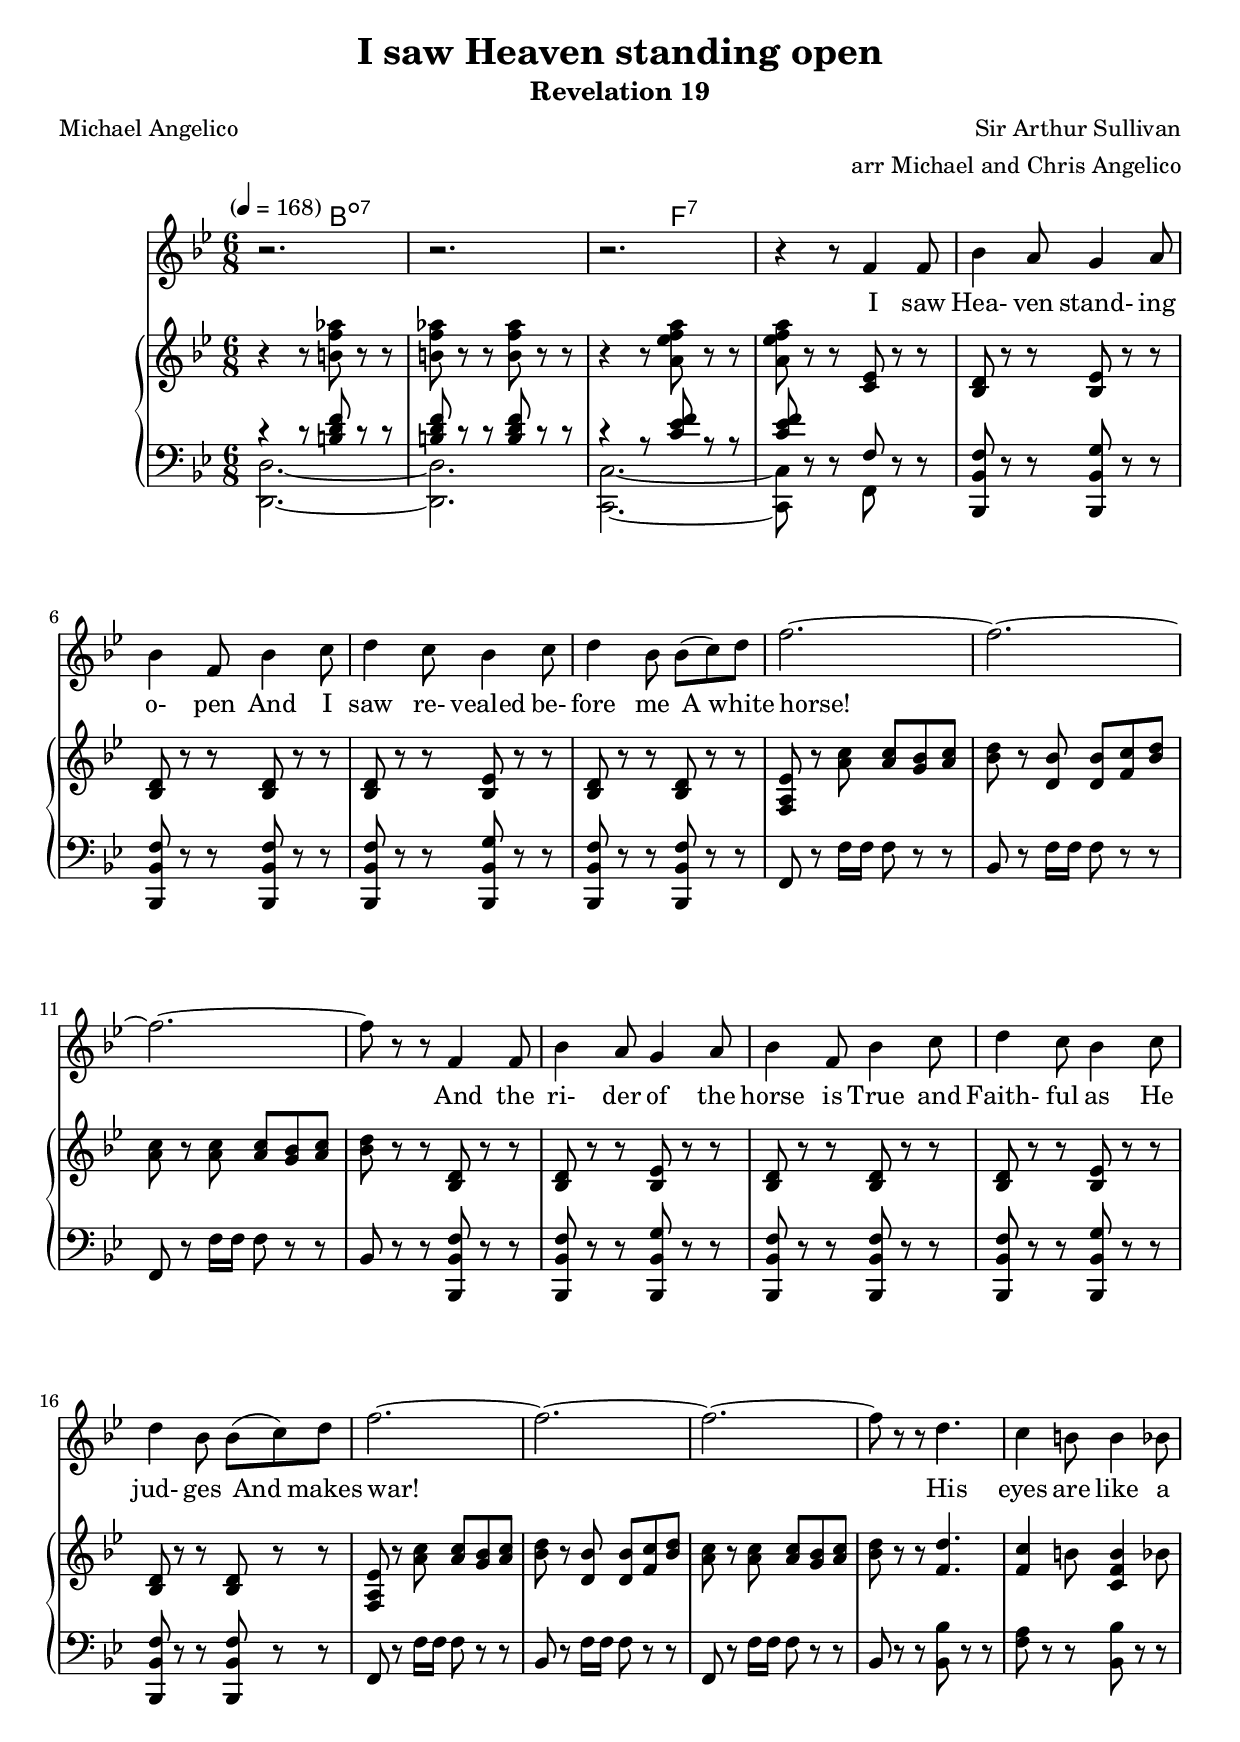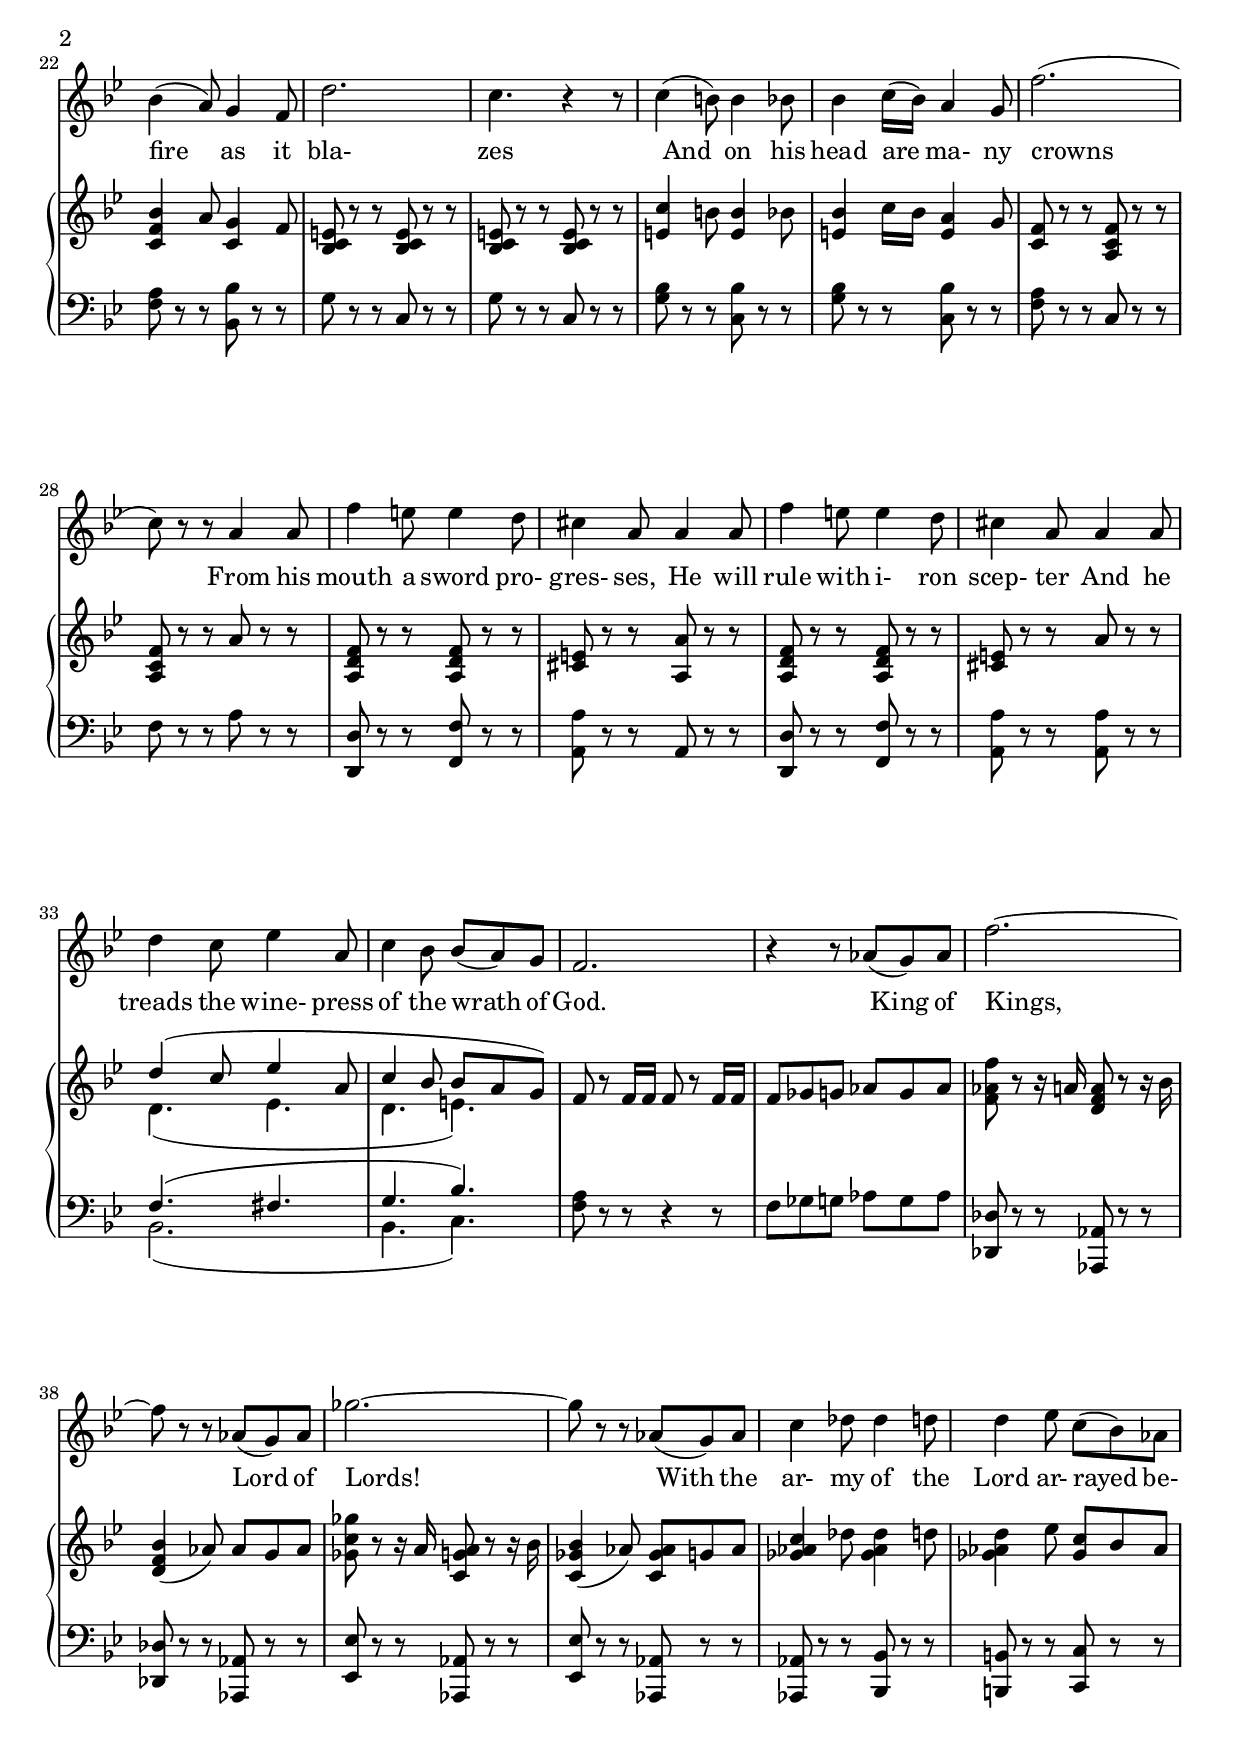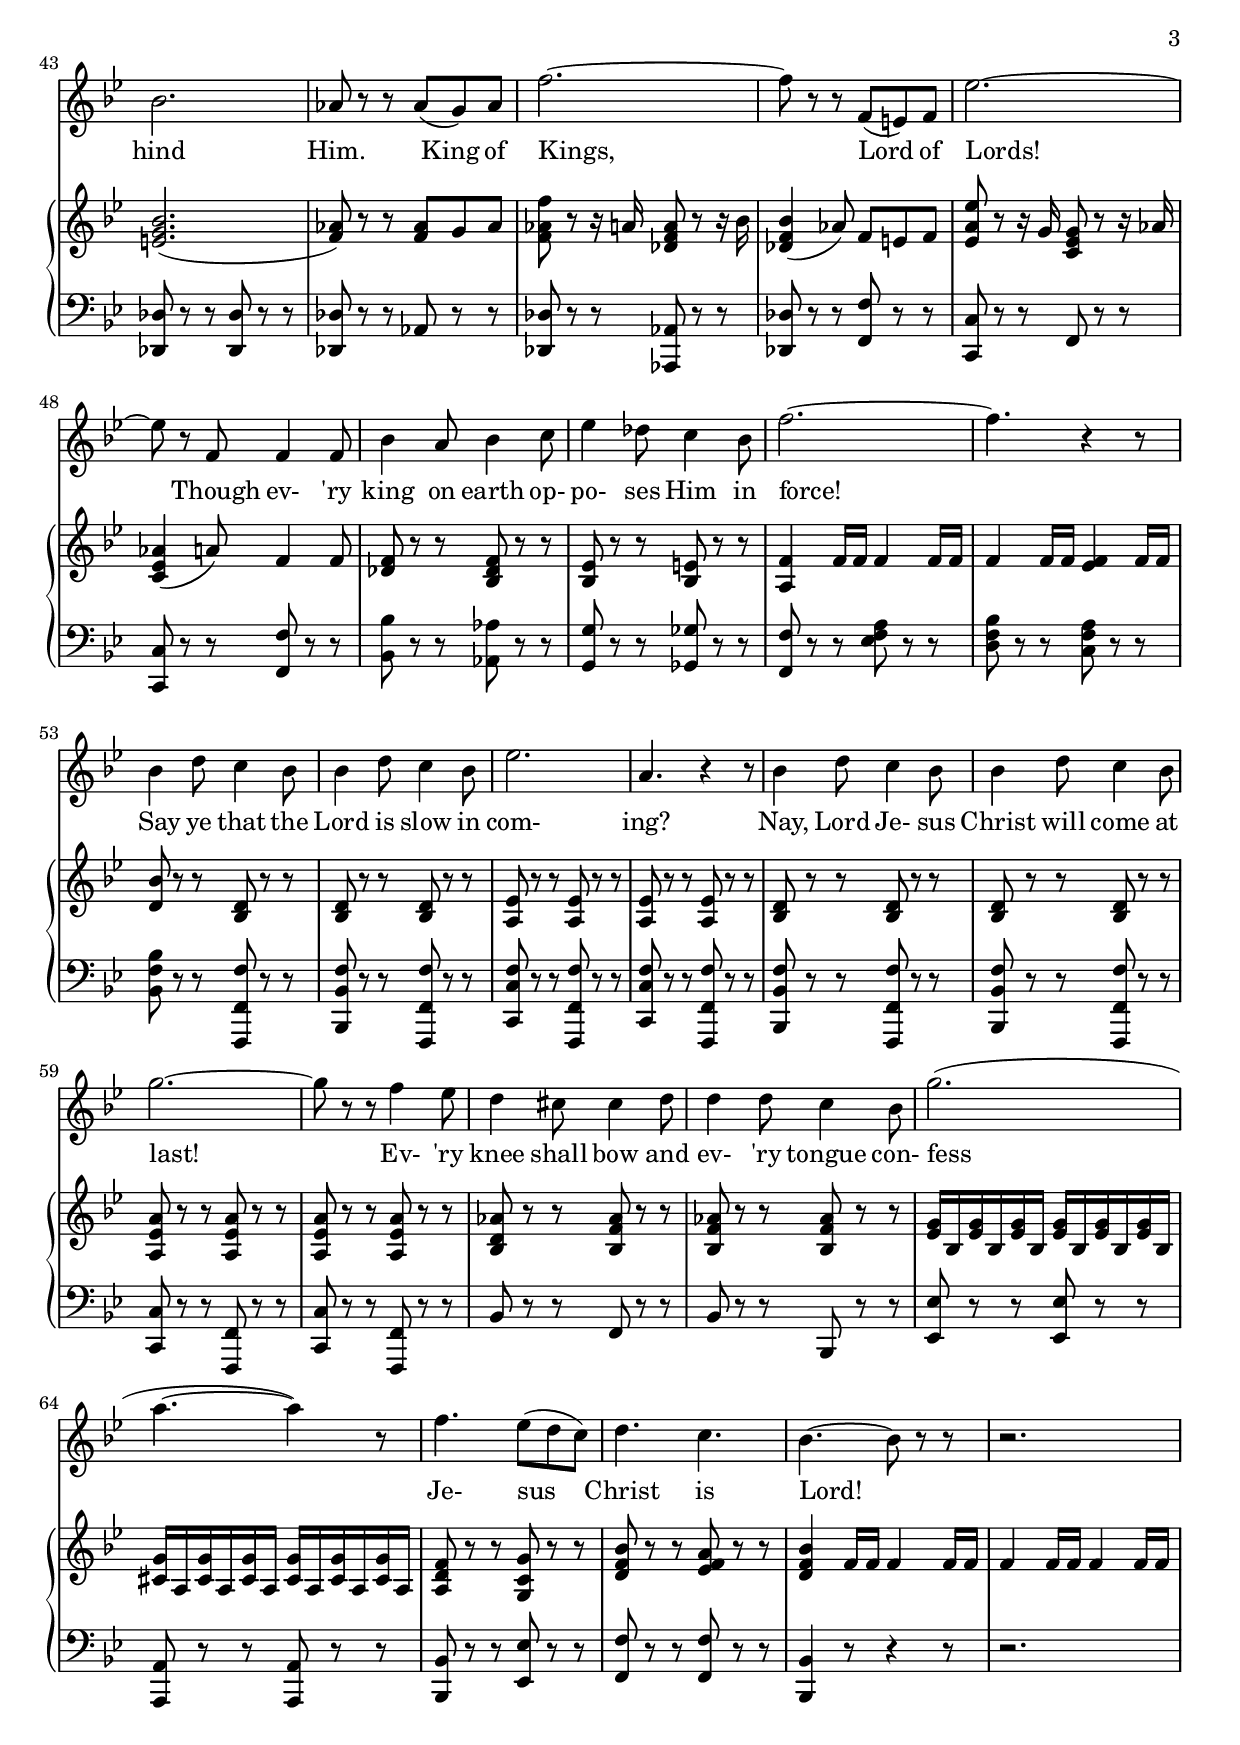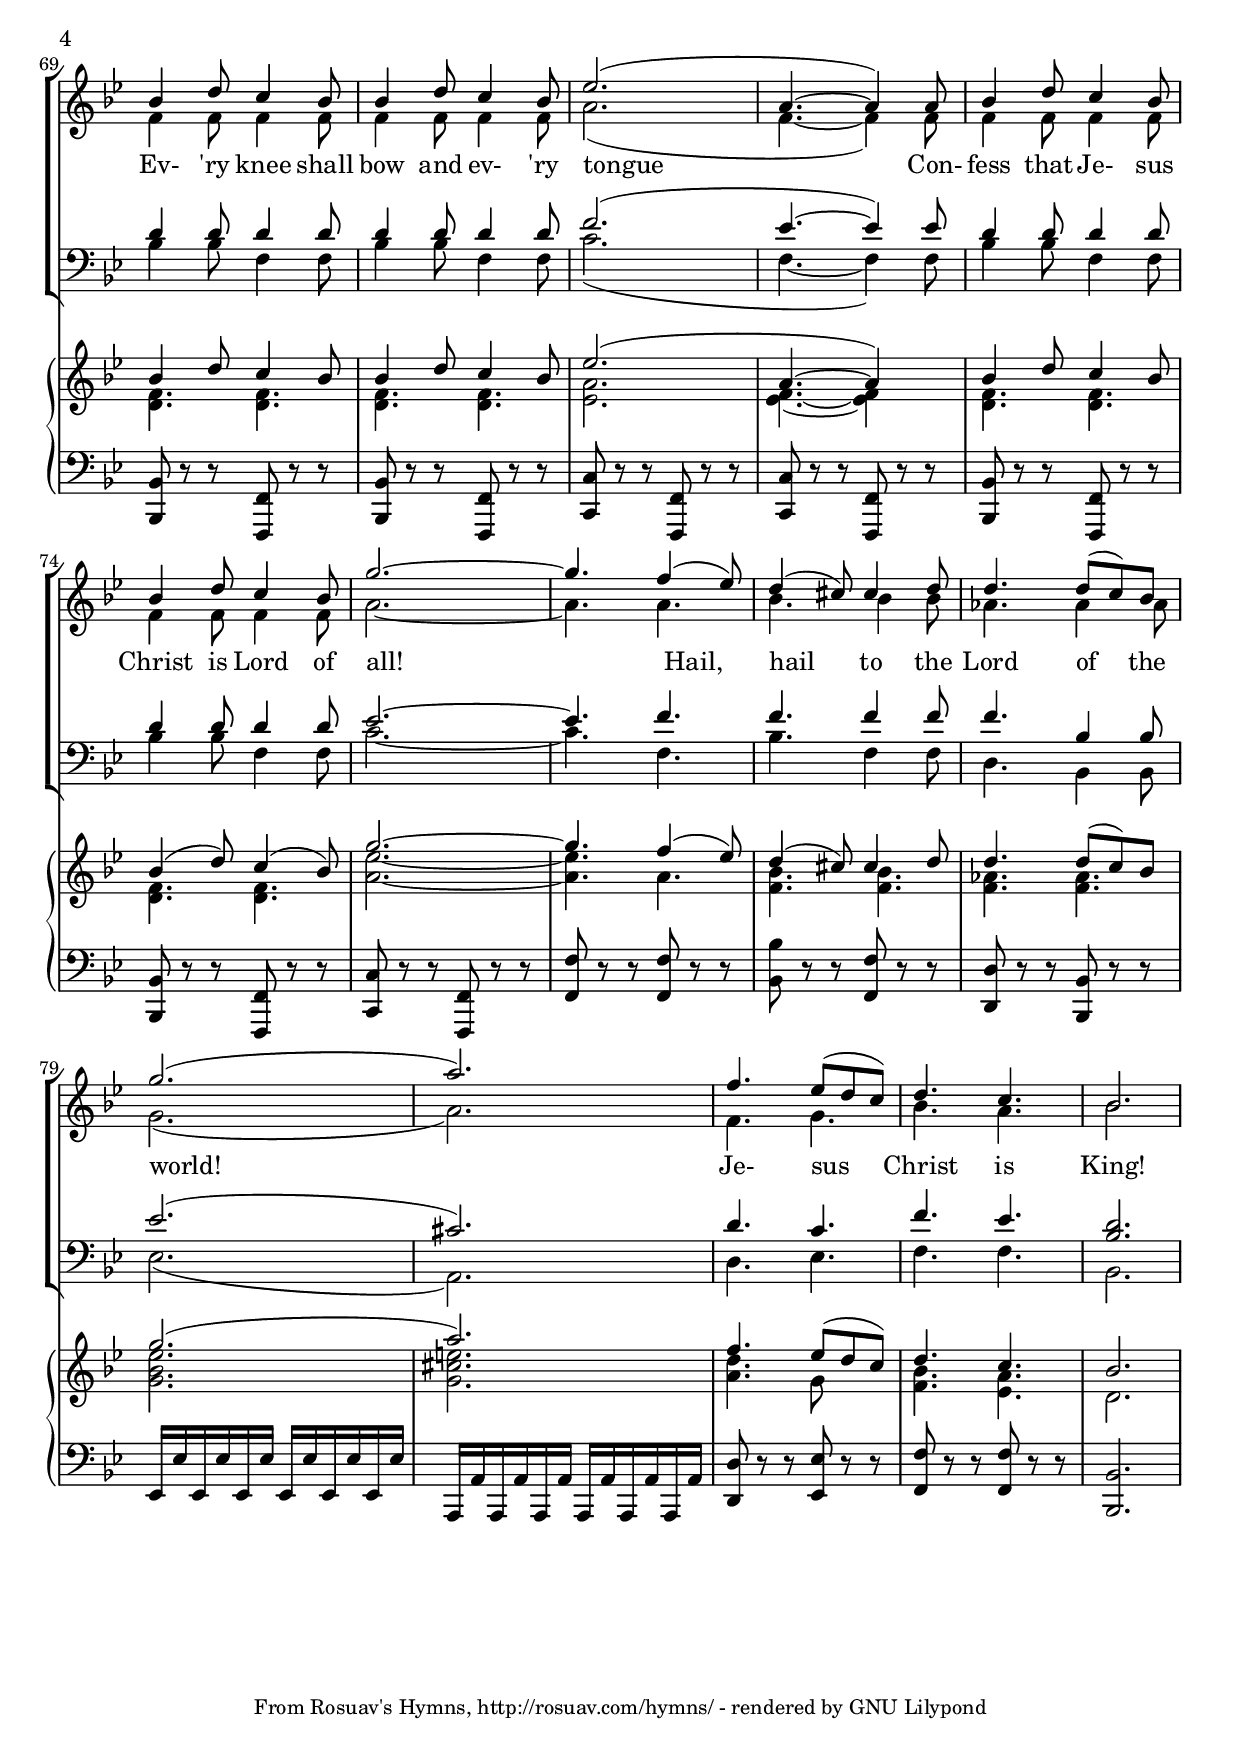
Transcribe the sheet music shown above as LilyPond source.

\version "2.24.0"
% Revelation 19: I saw heaven standing open
% Also 2 Peter 3:4, Philippians 2:10-11
\include "Hymnal.ly"

\header
{
	title="I saw Heaven standing open"
	subtitle="Revelation 19"
	poet="Michael Angelico"
	composer="Sir Arthur Sullivan" % circa 1898
	arranger="arr Michael and Chris Angelico" % 2012-03-07
}

\score {
	<<
		\new ChordNames {
			\set chordChanges = ##t
			\transpose c c,
			\chordmode {
				s4. b:dim7 b:dim7 b:dim7 s4. f:7 f:7
			}
		}
		\new Staff <<
			% Philip
			\set Staff.midiInstrument = "trumpet"
			\key bf \major
			\time 6/8
			\tempo "" 4 = 168
			\transposition c
			\new Voice = "solo" \relative f' {
				r2. r r r4 r8
				f4 f8 bf4 a8 g4 a8 bf4 f8 bf4 c8 d4 c8 bf4 c8 d4 bf8 bf(c) d f2.~f~f~f8 r r
				f,4 f8 bf4 a8 g4 a8 bf4 f8 bf4 c8 d4 c8 bf4 c8 d4 bf8 bf(c) d f2.~f~f~f8 r r
				% [1]
				d4. c4 b8 b4 bf8 bf4(a8) g4 f8 d'2. c4. r4 r8
				c4(b8) b4 bf8 bf4 c16(bf) a4 g8 f'2.(c8) r r
				a4 a8 f'4 e8 e4 d8 cs4 a8 a4 a8 f'4 e8 e4 d8 cs4 a8
				a4 a8 d4 c8 ef4 a,8 c4 bf8 bf(a) g f2.
				% [2]
				r4 r8 af(g) af f'2.~f8 r r af,(g) af gf'2.~gf8 r r
				af,8(g) af c4 df8 df4 d8 d4 ef8 c(bf) af bf2. af8 r r
				af(g) af f'2.~f8 r r f,(e) f ef'2.~ef8 r
				f, f4 f8 bf4 a8 bf4 c8 ef4 df8 c4 bf8 f'2.~f4. r4 r8
				% [3]
				bf,4 d8 c4 bf8 bf4 d8 c4 bf8 ef2. a,4. r4 r8
				bf4 d8 c4 bf8 bf4 d8 c4 bf8 g'2.~g8 r r
				f4 ef8 d4 cs8 cs4 d8 d4 d8 c4 bf8 g'2.(a4.~a4) r8
				f4. ef8(d c) d4. c bf~bf8 r r r2.
				% [4]
				\break
				r2. r r r r r r r r r r r r r r
			}
			\addlyrics { \lyr \lyricmode {
				!I saw Hea- ven stand- ing o- pen
				!And I saw re- vealed be- fore me
				!A white horse!
				!And the ri- der of the horse is True
				!and Faith- ful as He jud- ges
				!And makes war!
				% [1]
				!His eyes are like a fire as it bla- zes
				!And on his head are ma- ny crowns
				!From his mouth a sword pro- gres- ses,
				!He will rule with i- ron scep- ter
				!And he treads the wine- press of the wrath of God.
				% [2]
				!King of Kings, Lord of Lords!
				!With the ar- my of the Lord ar- rayed be- hind Him.
				!King of Kings, Lord of Lords!
				!Though ev- 'ry king on earth op- po- ses Him in force!
				% [3]
				!Say ye that the Lord is slow in com- ing?
				!Nay, Lord Je- sus Christ will come at last!
				!Ev- 'ry knee shall bow and ev- 'ry tongue con- fess
				!Je- sus Christ is Lord!
				% [4]
			} }
		>>
		\new ChoirStaff <<
			\new Staff <<
				\set Staff.midiInstrument = "choir aahs"
				\key bf \major
				\time 6/8
				\tempo "" 4 = 168
				\new Voice = "sops" \relative f' {
					r2. r r r r r r r r r r r r r r r r r r r r r r r r r r r r r r r r r
					r r r r r r r r r r r r r r r r r r r r r r r r r r r r r r r r r r
					\voiceOne
					bf4 d8 c4 bf8 bf4 d8 c4 bf8 ef2.(a,4.~a4)
					a8 bf4 d8 c4 bf8 bf4 d8 c4 bf8 g'2.~g4.
					f4(ef8) d4(cs8) cs4 d8 d4. d8(c) bf g'2.(a)
					f4. ef8(d c) d4. c bf2.
				}
				\addlyrics { \lyr \lyricmode {
					!Ev- 'ry knee shall bow and ev- 'ry tongue
					!Con- fess that Je- sus Christ is Lord of all!
					!Hail, hail to the Lord of the world!
					!Je- sus Christ is King!
				} }
				\new Voice = "alto" \relative f' {
					s2. s s s s s s s s s s s s s s s s s s s s s s s s s s s s s s s s s
					s s s s s s s s s s s s s s s s s s s s s s s s s s s s s s s s s s
					\voiceTwo
					f4 f8 f4 f8 f4 f8 f4 f8 a2.(f4.~f4) f8
					f4 f8 f4 f8 f4 f8 f4 f8 a2.~a4.
					a4. bf bf4 bf8 af4. af4 af8 g2.(a)
					f4. g bf4. a bf2.
				}
			>>
			\new Staff <<
				\set Staff.midiInstrument = "choir aahs"
				\clef bass
				\key bf \major
				\new Voice = "tenor" \relative c' {
					r2. r r r r r r r r r r r r r r r r r r r r r r r r r r r r r r r r r
					r r r r r r r r r r r r r r r r r r r r r r r r r r r r r r r r r r
					\voiceOne
					d4 d8 d4 d8 d4 d8 d4 d8 f2.(ef4.~ef4) ef8
					d4 d8 d4 d8 d4 d8 d4 d8 ef2.~ef4.
					f4. f f4 f8 f4. bf,4 bf8 ef2.(cs)
					d4. c f4. ef <d bf>2.
				}
				\new Voice = "bass" \relative c' {
					s2. s s s s s s s s s s s s s s s s s s s s s s s s s s s s s s s s s
					s s s s s s s s s s s s s s s s s s s s s s s s s s s s s s s s s s
					\voiceTwo
					bf4 bf8 f4 f8 bf4 bf8 f4 f8 c'2.(f,4.~f4) f8
					bf4 bf8 f4 f8 bf4 bf8 f4 f8 c'2.~c4.
					f,4. bf f4 f8 d4. bf4 bf8 ef2.(a,)
					d4. ef f4. f bf,2.
				}
			>>
		>>
		\new GrandStaff <<
			% Accompaniment
			\new Staff <<
				\set Staff.midiInstrument = "acoustic grand"
				\key bf \major
				\time 6/8
				\tempo "" 4 = 168
				% TODO: Use \unfoldRepeats in the MIDI output but not in the printed score
				% And do that in Template.ly so it can be clean forever after.
				\new Voice = "treble" \unfoldRepeats \relative f' {
					r4 r8 <b f' af> r r <b f' af> r r <b f' af> r r
					r4 r8 <a ef' f a> r r <a ef' f a> r r <c, ef> r r
					<d bf> r r <ef bf> r r <d bf> r r <d bf> r r
					<d bf> r r <ef bf> r r <d bf> r r <d bf> r r
					<ef a, f> r <a c> <a c> <g bf> <a c>
					<bf d> r <bf d,> <bf d,> <c f,> <d bf>
					<c a> r <c a> <c a> <bf g> <c a> <d bf> r r
					<d, bf> r r
					<d bf> r r <ef bf> r r <d bf> r r <d bf> r r
					<d bf> r r <ef bf> r r <d bf> r r <d bf> r r
					<ef a, f> r <a c> <a c> <g bf> <a c>
					<bf d> r <bf d,> <bf d,> <c f,> <d bf>
					<c a> r <c a> <c a> <bf g> <c a> <d bf> r r
					% [1]
					<d f,>4. <c f,>4 b8 <b f c>4 bf8 <bf f c>4 a8 <g c,>4 f8
					<e c bf>8 r r <e c bf>8 r r <e c bf>8 r r <e c bf>8 r r
					<c' e,>4 b8 <b e,>4 bf8 <bf e,>4 c16 bf <a e>4 g8
					<f c> r r <f c a> r r <f c a> r r a r r
					<f d a> r r <f d a> r r <e cs> r r <a a,> r r
					<f d a> r r <f d a> r r <e cs> r r a r r
					<< { d4(c8 ef4 a,8 c4 bf8 bf a g) } \\ { d4.(ef d e) } >>
					f8 r f16 f f8 r f16 f
					% [2]
					f8 gf g af g af <f af f'> r r16 a <a f d>8 r r16 bf
					<bf f d>4(af8) af g af <gf c gf'> r r16 a <a g c,>8 r r16 bf
					<bf gf c,>4(af8) <af gf c,> g af <c af gf>4 df8 <df af gf>4 d8
					<d af gf>4 ef8 <c gf> bf af <bf g e>2.(<af f>8) r r
					<af f> g af <f af f'> r r16 a <a f df>8 r r16 bf <bf f df>4(af8)
					f e f <ef a ef'> r r16 g <g ef c>8 r r16 af <af ef c>4(a8)
					f4 f8 <f df>8 r r <f df bf> r r <ef bf> r r <e bf> r r
					<f a,>4 f16 f f4 f16 f f4 f16 f <f ef>4 f16 f
					% [3]
					<bf d,>8 r r <d, bf> r r <d bf> r r <d bf> r r
					<ef a,> r r <ef a,> r r <ef a,> r r <ef a,> r r
					<d bf> r r <d bf> r r <d bf> r r <d bf> r r
					<a' ef a,> r r <a ef a,> r r <a ef a,> r r <a ef a,> r r
					<af d, bf> r r <af f bf,> r r <af f bf,> r r <af f bf,> r r
					\repeat tremolo 6 { <g ef>16 bf, }
					\repeat tremolo 6 { <g' cs,>16 a, }
					<f' d a>8 r r <g c, g> r r <bf f d> r r <a f ef> r r
					<bf f d>4 f16 f f4 f16 f f4 f16 f f4 f16 f
					% [4]
					<< {
					bf4 d8 c4 bf8 bf4 d8 c4 bf8 ef2.(a,4.~a4) s8
					bf4 d8 c4 bf8 bf4(d8) c4(bf8) g'2.~g4.
					f4(ef8) d4(cs8) cs4 d8 d4. d8(c) bf g'2.(a)
					f4. ef8(d c) d4. c bf2.
					} \\ {
					<f d>4. <f d> <f d> <f d> <a ef>2. <f ef>4.~<f ef>4 s8
					<f d>4. <f d> <f d> <f d> <a ef'>2.~<a ef'>4.
					a <bf f> <bf f> <af f> <af f> <g bf ef>2. <g cs e>
					<a d>4. g8 s s <f bf>4. <ef a> d2.
					} >>
				}
			>>
			\new Staff <<
				\set Staff.midiInstrument = "acoustic grand"
				\clef bass
				\key bf \major
				\new Voice = "bass" \unfoldRepeats \relative c' {
					<< { r4 r8 <b d f> r r <b d f> r r <b d f> r r } \\ { <d, d,>2.~<d d,> } >>
					<< { r4 r8 <c' ef f> r r <c ef f> } \\ { <c, c,>2.~<c c,>8 } >>
					r8 r << f \\ f, >> r r
					<f' bf, bf,> r r <g bf, bf,> r r <f bf, bf,> r r <f bf, bf,> r r
					<f  bf, bf,> r r <g bf, bf,> r r <f bf, bf,> r r <f bf, bf,> r r
					f, r f'16 f f8 r r bf, r f'16 f f8 r r f, r f'16 f f8 r r bf, r r
					<f' bf, bf,> r r
					<f bf, bf,> r r <g bf, bf,> r r <f bf, bf,> r r <f bf, bf,> r r
					<f bf, bf,> r r <g bf, bf,> r r <f bf, bf,> r r <f bf, bf,> r r
					f, r f'16 f f8 r r bf, r f'16 f f8 r r f, r f'16 f f8 r r bf, r r
					% [1]
					<bf bf'> r r <f' a> r r <bf bf,> r r <f a> r r <bf bf,> r r
					g r r c, r r g' r r c, r r
					<bf' g> r r <bf c,> r r <bf g> r r <bf c,> r r
					<a f> r r c, r r f r r a r r
					<d, d,> r r <f f,> r r <a a,> r r a, r r <d d,> r r <f f,> r r
					<a a,> r r <a a,> r r
					<< { f4.(fs g bf) } \\ { bf,2.(bf4. c) } >>
					<a' f>8 r r r4 r8
					% [2]
					f8 gf g af g af <df, df,> r r <af af,> r r <df df,> r r <af af,> r r
					<ef' ef,> r r <af, af,> r r <ef' ef,> r r <af, af,> r r
					<af af,> r r <bf bf,> r r <b b,> r r <c c,> r r
					<df df,> r r <df df,> r r <df df,> r r
					af r r <df df,> r r <af af,> r r <df df,> r r <f f,> r r
					<c c,> r r f, r r <c' c,> r r
					<f f,> r r <bf bf,> r r <af af,> r r <g g,> r r <gf gf,> r r
					<f f,> r r <a f ef> r r <bf f d> r r <a f c> r r
					% [3]
					<bf f bf,> r r <f f, f,> r r <f bf, bf,> r r <f f, f,> r r
					<f c c,> r r <f f, f,> r r <f c c,> r r <f f, f,> r r
					<f bf, bf,> r r <f f, f,> r r <f bf, bf,> r r <f f, f,> r r
					<c c,> r r <f, f,> r r <c' c,> r r <f, f,> r r
					bf r r f r r bf r r bf, r r <ef' ef,> r r <ef ef,> r r
					<a, a,> r r <a a,> r r <bf bf,> r r <ef ef,> r r
					<f f,> r r <f f,> r r <bf, bf,>4 r8 r4 r8 r2.
					% [4]
					<bf bf,>8 r r <f f,> r r <bf bf,> r r <f f,> r r
					<c c'> r r <f f,> r r <c c'> r r <f f,> r r
					<bf bf,> r r <f f,> r r <bf bf,> r r <f f,> r r
					<c c'> r r <f f,> r r <f' f,> r r <f f,> r r
					<bf bf,> r r <f f,> r r <d d,> r r <bf bf,> r r
					\repeat tremolo 6 { ef,16 ef' }
					\repeat tremolo 6 { a,,16 a' }
					<d d,>8 r r <ef ef,> r r <f f,> r r <f f,> r r <bf, bf,>2.
				}
			>>
		>>
	>>
	\layout { \context { \Staff \RemoveEmptyStaves } \context { \Score \override VerticalAxisGroup.remove-first = ##t } }
	\midi { \context { \ChordNames \remove Note_performer } } % Stop chords from sounding in the MIDI
}
